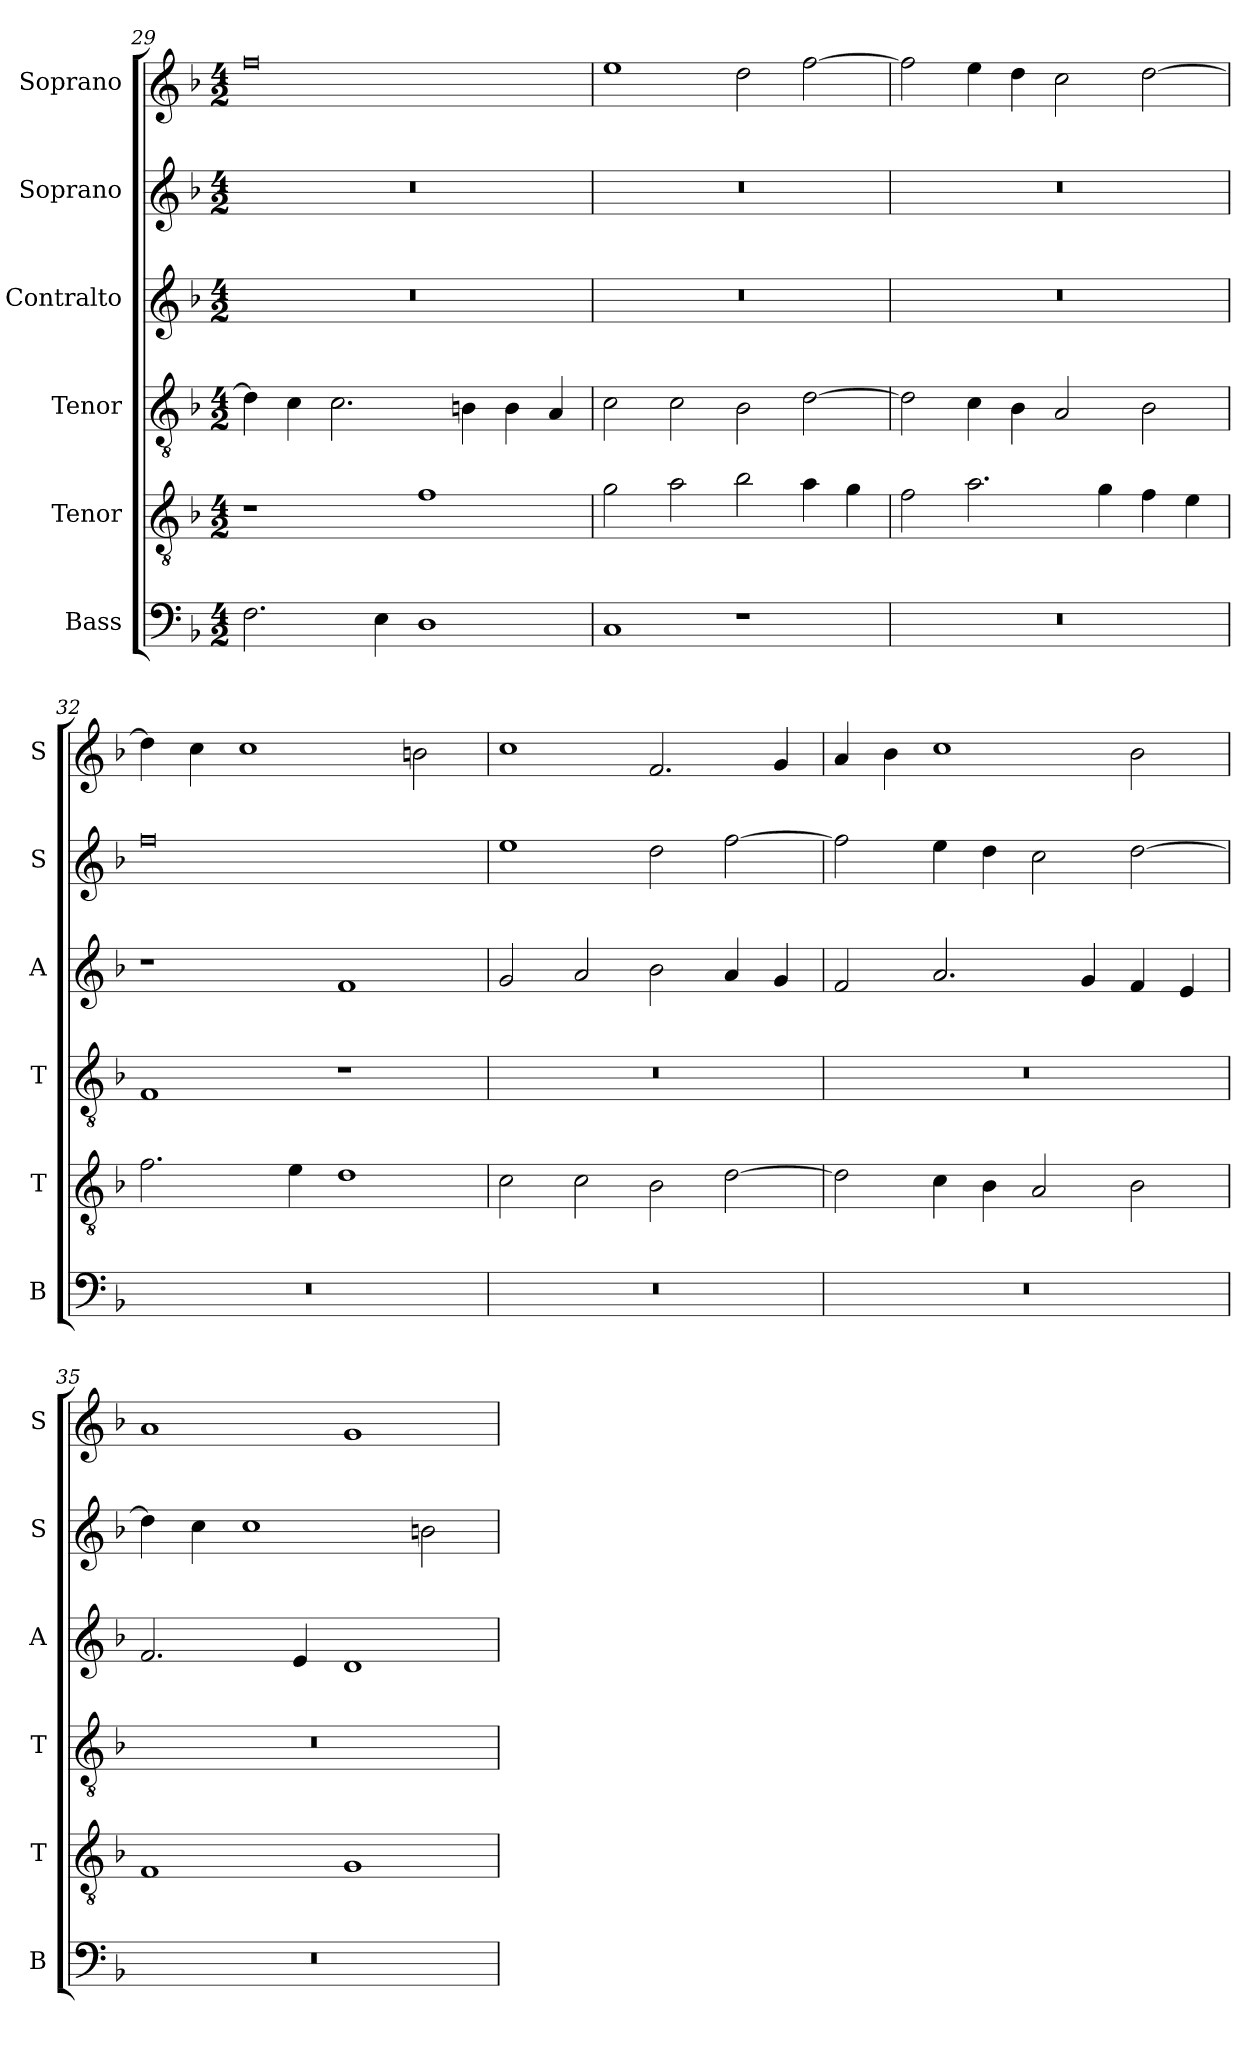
**kern	**kern	**kern	**kern	**kern	**kern
*part6	*part5	*part4	*part3	*part2	*part1
*staff6	*staff5	*staff4	*staff3	*staff2	*staff1
*I"Bass	*I"Tenor	*I"Tenor	*I"Contralto	*I"Soprano	*I"Soprano
*I'B	*I'T	*I'T	*I'A	*I'S	*I'S
*clefF4	*clefGv2	*clefGv2	*clefG2	*clefG2	*clefG2
*k[b-]	*k[b-]	*k[b-]	*k[b-]	*k[b-]	*k[b-]
*F:ion	*F:ion	*F:ion	*F:ion	*F:ion	*F:ion
*M4/2	*M4/2	*M4/2	*M4/2	*M4/2	*M4/2
=29	=29	=29	=29	=29	=29
2.F	1r	4d]	0r	0r	0ff
.	.	4c	.	.	.
.	.	2.c	.	.	.
4E	.	.	.	.	.
1D	1f	.	.	.	.
.	.	4Bn	.	.	.
.	.	4B	.	.	.
.	.	4A	.	.	.
=30	=30	=30	=30	=30	=30
1C	2g	2c	0r	0r	1ee
.	2a	2c	.	.	.
1r	2b-	2B-	.	.	2dd
.	4a	[2d	.	.	[2ff
.	4g	.	.	.	.
=31	=31	=31	=31	=31	=31
0r	2f	2d]	0r	0r	2ff]
.	2.a	4c	.	.	4ee
.	.	4B-	.	.	4dd
.	.	2A	.	.	2cc
.	4g	.	.	.	.
.	4f	2B-	.	.	[2dd
.	4e	.	.	.	.
=32	=32	=32	=32	=32	=32
0r	2.f	1F	1r	0ff	4dd]
.	.	.	.	.	4cc
.	.	.	.	.	1cc
.	4e	.	.	.	.
.	1d	1r	1f	.	.
.	.	.	.	.	2bn
=33	=33	=33	=33	=33	=33
0r	2c	0r	2g	1ee	1cc
.	2c	.	2a	.	.
.	2B-	.	2b-	2dd	2.f
.	[2d	.	4a	[2ff	.
.	.	.	4g	.	4g
=34	=34	=34	=34	=34	=34
0r	2d]	0r	2f	2ff]	4a
.	.	.	.	.	4b-
.	4c	.	2.a	4ee	1cc
.	4B-	.	.	4dd	.
.	2A	.	.	2cc	.
.	.	.	4g	.	.
.	2B-	.	4f	[2dd	2b-
.	.	.	4e	.	.
=35	=35	=35	=35	=35	=35
0r	1F	0r	2.f	4dd]	1a
.	.	.	.	4cc	.
.	.	.	.	1cc	.
.	.	.	4e	.	.
.	1G	.	1d	.	1g
.	.	.	.	2bn	.
=	=	=	=	=	=
*-	*-	*-	*-	*-	*-
